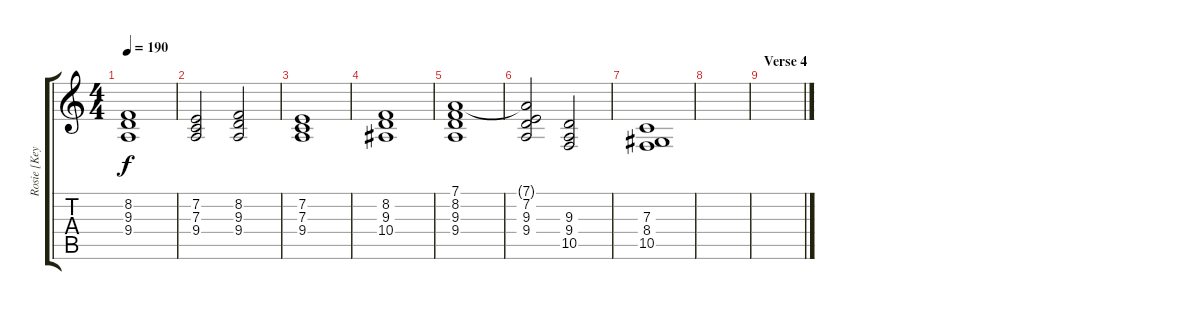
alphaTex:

\track ("Rosie [Keyboard]" "Rosie [Key") {instrument synthstrings1}
\staff {score tabs}
\tuning (D4 A3 F3 C3 G2 D2) {hide}
\ts (4 4)
\tempo 190
\clef g2
\ks c
(8.2 9.3 9.4).1{dy f} |
(7.2 7.3 9.4).2 (8.2 9.3 9.4).2 |
(7.2 7.3 9.4).1 |
(8.2 9.3 10.4).1 |
(7.1 8.2 9.3 9.4).1 |
(7.1{t} 7.2 9.3 9.4).2 (9.3 9.4 10.5).2 |
(7.3 8.4 10.5).1 |
|
\section ("" "Verse 4")
